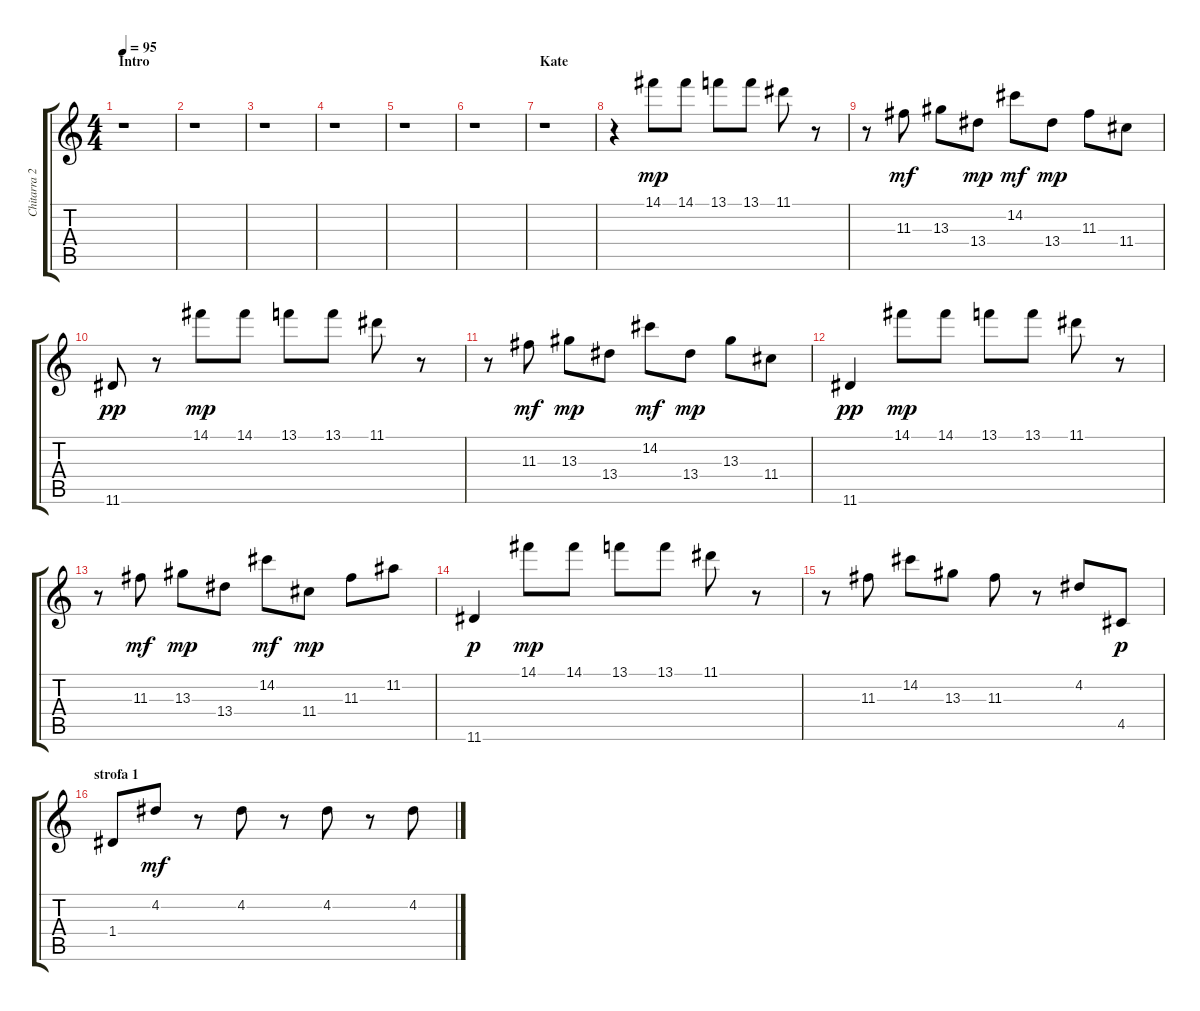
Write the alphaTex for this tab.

\track ("Chitarra 2" "Chitarra 2") {instrument overdrivenguitar}
\staff {score tabs}
\tuning (E4 B3 G3 D3 A2 E2) {hide}
\ts (4 4)
\section ("" "Intro")
\tempo 95
\clef g2
\ks c
r.1{dy mp instrument overdrivenguitar} |
r.1 |
r.1 |
r.1 |
r.1 |
r.1 |
\section ("" "Kate")
r.1 |
r.4 14.1.8 14.1.8 13.1.8 13.1.8 11.1.8 r.8 |
r.8 11.3.8{dy mf} 13.3.8 13.4.8{dy mp} 14.2.8{dy mf} 13.4.8{dy mp} 11.3.8 11.4.8 |
11.6.8{dy pp} r.8 14.1.8{dy mp} 14.1.8 13.1.8 13.1.8 11.1.8 r.8 |
r.8 11.3.8{dy mf} 13.3.8{dy mp} 13.4.8 14.2.8{dy mf} 13.4.8{dy mp} 13.3.8 11.4.8 |
11.6.4{dy pp} 14.1.8{dy mp} 14.1.8 13.1.8 13.1.8 11.1.8 r.8 |
r.8 11.3.8{dy mf} 13.3.8{dy mp} 13.4.8 14.2.8{dy mf} 11.4.8{dy mp} 11.3.8 11.2.8 |
11.6.4{dy p} 14.1.8{dy mp} 14.1.8 13.1.8 13.1.8 11.1.8 r.8 |
r.8 11.3.8 14.2.8 13.3.8 11.3.8 r.8 4.2.8 4.5.8{dy p} |
\section ("" "strofa 1")
1.4.8 4.2.8{dy mf} r.8 4.2.8 r.8 4.2.8 r.8 4.2.8
